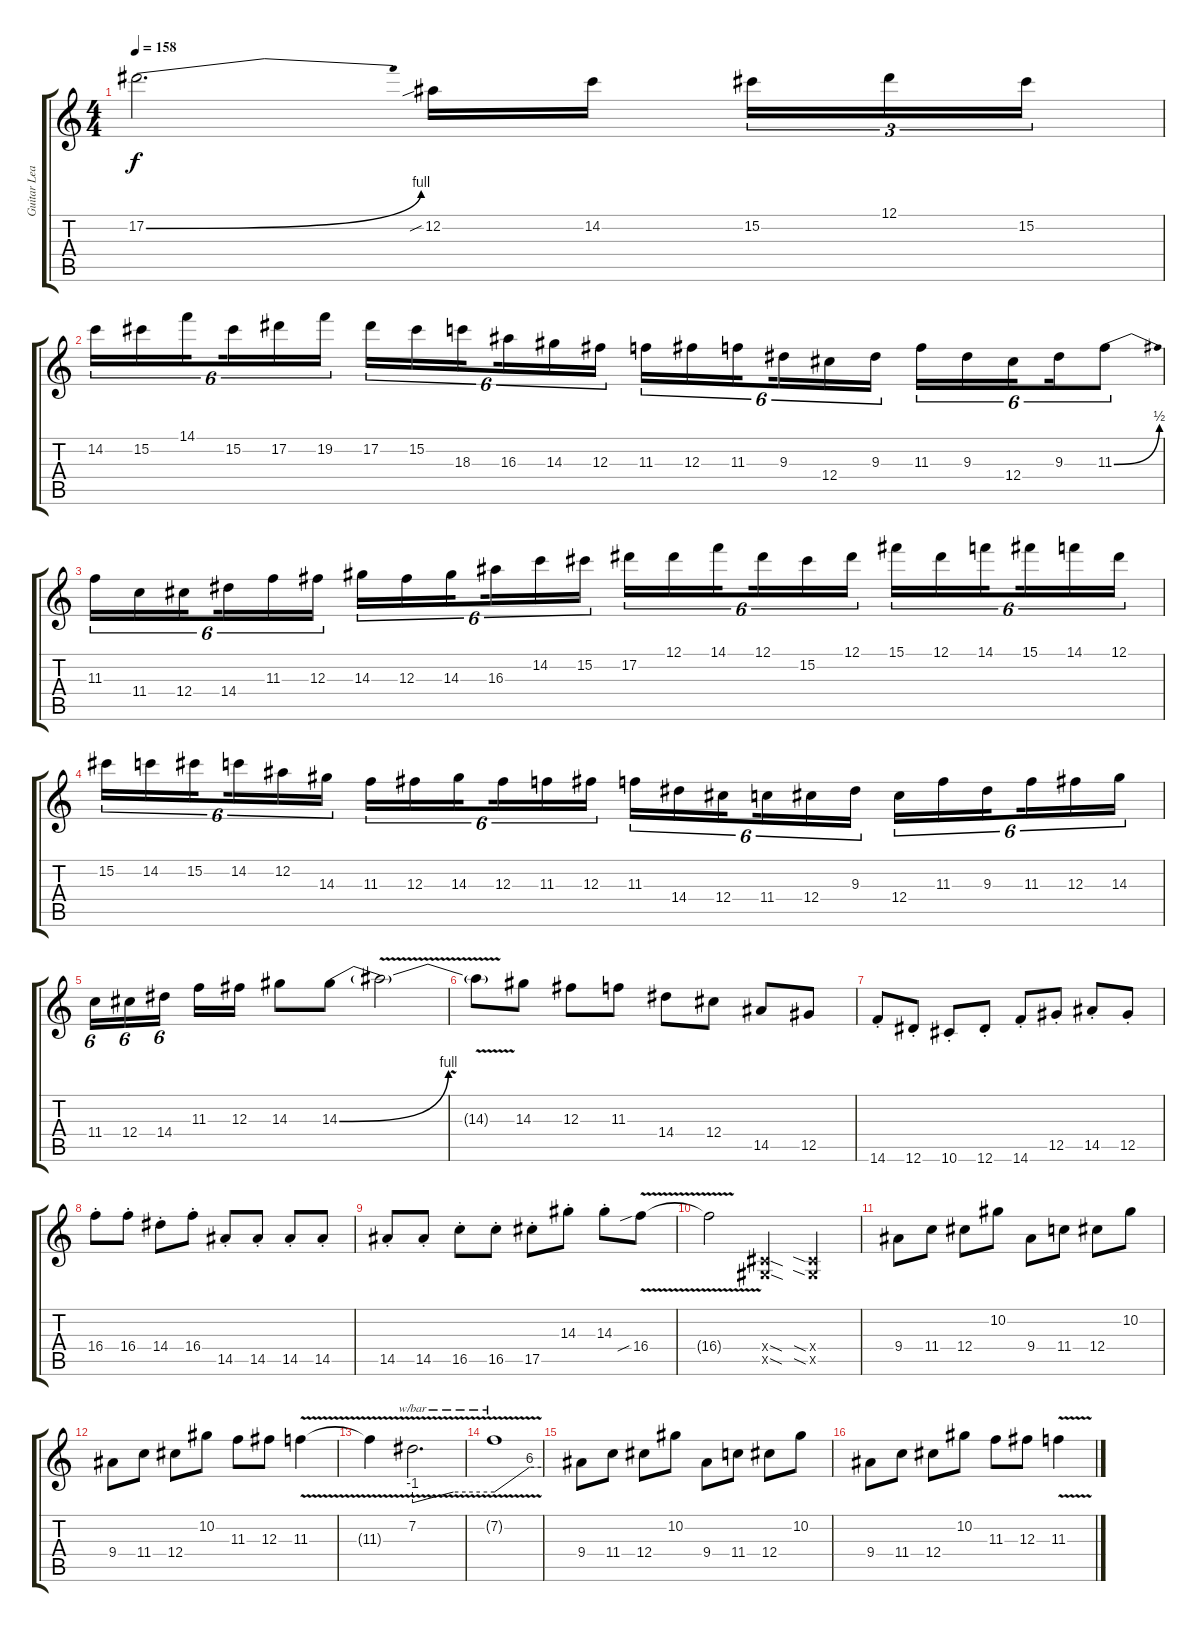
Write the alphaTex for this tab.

\track ("Guitar Lead" "Guitar Lea") {instrument electricguitarjazz}
\staff {score tabs}
\tuning (Eb4 Bb3 Gb3 Db3 Ab2 Eb2) {hide}
\ts (4 4)
\tempo 158
\clef g2
\ks c
17.2{be (bend 0 0 60 4)}.2{d dy f} 12.2{sib}.16 14.2.16{beam splitsecondary} 15.2.16{tu (3 2)} 12.1.16{tu (3 2)} 15.2.16{tu (3 2)} |
14.2.16{tu (6 4)} 15.2.16{tu (6 4)} 14.1.16{tu (6 4) beam splitsecondary} 15.2.16{tu (6 4)} 17.2.16{tu (6 4)} 19.2.16{tu (6 4)} 17.2.16{tu (6 4)} 15.2.16{tu (6 4)} 18.3.16{tu (6 4) beam splitsecondary} 16.3.16{tu (6 4)} 14.3.16{tu (6 4)} 12.3.16{tu (6 4)} 11.3.16{tu (6 4)} 12.3.16{tu (6 4)} 11.3.16{tu (6 4) beam splitsecondary} 9.3.16{tu (6 4)} 12.4.16{tu (6 4)} 9.3.16{tu (6 4)} 11.3.16{tu (6 4)} 9.3.16{tu (6 4)} 12.4.16{tu (6 4) beam splitsecondary} 9.3.16{tu (6 4)} 11.3{be (bend 0 0 60 2)}.8{tu (6 4)} |
11.3.16{tu (6 4)} 11.4.16{tu (6 4)} 12.4.16{tu (6 4) beam splitsecondary} 14.4.16{tu (6 4)} 11.3.16{tu (6 4)} 12.3.16{tu (6 4)} 14.3.16{tu (6 4)} 12.3.16{tu (6 4)} 14.3.16{tu (6 4) beam splitsecondary} 16.3.16{tu (6 4)} 14.2.16{tu (6 4)} 15.2.16{tu (6 4)} 17.2.16{tu (6 4)} 12.1.16{tu (6 4)} 14.1.16{tu (6 4) beam splitsecondary} 12.1.16{tu (6 4)} 15.2.16{tu (6 4)} 12.1.16{tu (6 4)} 15.1.16{tu (6 4)} 12.1.16{tu (6 4)} 14.1.16{tu (6 4) beam splitsecondary} 15.1.16{tu (6 4)} 14.1.16{tu (6 4)} 12.1.16{tu (6 4)} |
15.2.16{tu (6 4)} 14.2.16{tu (6 4)} 15.2.16{tu (6 4) beam splitsecondary} 14.2.16{tu (6 4)} 12.2.16{tu (6 4)} 14.3.16{tu (6 4)} 11.3.16{tu (6 4)} 12.3.16{tu (6 4)} 14.3.16{tu (6 4) beam splitsecondary} 12.3.16{tu (6 4)} 11.3.16{tu (6 4)} 12.3.16{tu (6 4)} 11.3.16{tu (6 4)} 14.4.16{tu (6 4)} 12.4.16{tu (6 4) beam splitsecondary} 11.4.16{tu (6 4)} 12.4.16{tu (6 4)} 9.3.16{tu (6 4)} 12.4.16{tu (6 4)} 11.3.16{tu (6 4)} 9.3.16{tu (6 4) beam splitsecondary} 11.3.16{tu (6 4)} 12.3.16{tu (6 4)} 14.3.16{tu (6 4)} |
11.4.16{tu (6 4)} 12.4.16{tu (6 4)} 14.4.16{tu (6 4) beam splitsecondary} 11.3.16 12.3.16 14.3.8 14.3{be (bend 0 0 60 4)}.8 14.3{v t}.2 |
14.3{t}.8 14.3.8 12.3.8 11.3.8 14.4.8 12.4.8 14.5.8 12.5.8 |
14.6{st}.8 12.6{st}.8 10.6{st}.8 12.6{st}.8 14.6{st}.8 12.5{st}.8 14.5{st}.8 12.5{st}.8 |
16.4{st}.8 16.4{st}.8 14.4{st}.8 16.4{st}.8 14.5{st}.8 14.5{st}.8 14.5{st}.8 14.5{st}.8 |
14.5{st}.8 14.5{st}.8 16.5{st}.8 16.5{st}.8 17.5{st}.8 14.3{st}.8 14.3{st}.8 16.4{v sib}.8 |
16.4{t}.2 (0.4{sod x} 0.5{sod x}).4 (0.4{sia x} 0.5{sia x}).4 |
9.4.8 11.4.8 12.4.8 10.2.8 9.4.8 11.4.8 12.4.8 10.2.8 |
9.4.8 11.4.8 12.4.8 10.2.8 11.3.8 12.3.8 11.3{v}.4 |
11.3{t}.4 7.2{v}.2{d tbe (custom default 0 -4 30 0 60 0)} |
7.2{t}.1{tbe (custom default 0 0 45 24 60 24)} |
9.4.8 11.4.8 12.4.8 10.2.8 9.4.8 11.4.8 12.4.8 10.2.8 |
9.4.8 11.4.8 12.4.8 10.2.8 11.3.8 12.3.8 11.3{v}.4
